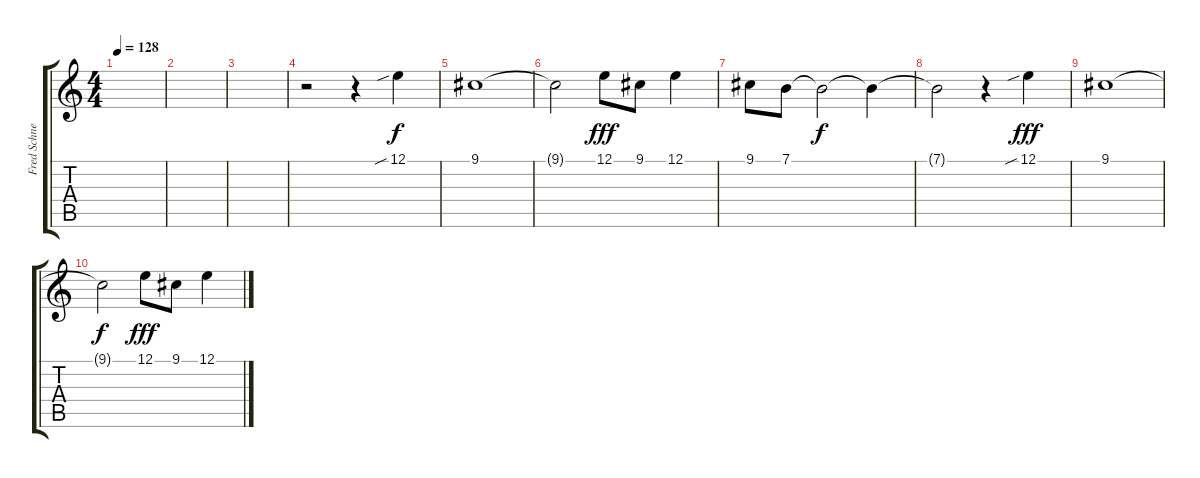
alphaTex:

\track ("Fred Schneider (keys)" "Fred Schne") {instrument ocarina}
\staff {score tabs}
\tuning (E4 B3 G3 D3 A2 E2) {hide}
\ts (4 4)
\tempo 128
\clef g2
\ks c
|
|
|
r.2 r.4 12.1{sib}.4 |
9.1.1 |
9.1{t}.2{dy f} 12.1.8{dy fff} 9.1.8 12.1.4 |
9.1.8 7.1.8 7.1{t}.2{dy f} 7.1{t}.4 |
7.1{t}.2 r.4 12.1{sib}.4{dy fff} |
9.1.1 |
9.1{t}.2{dy f} 12.1.8{dy fff} 9.1.8 12.1.4
